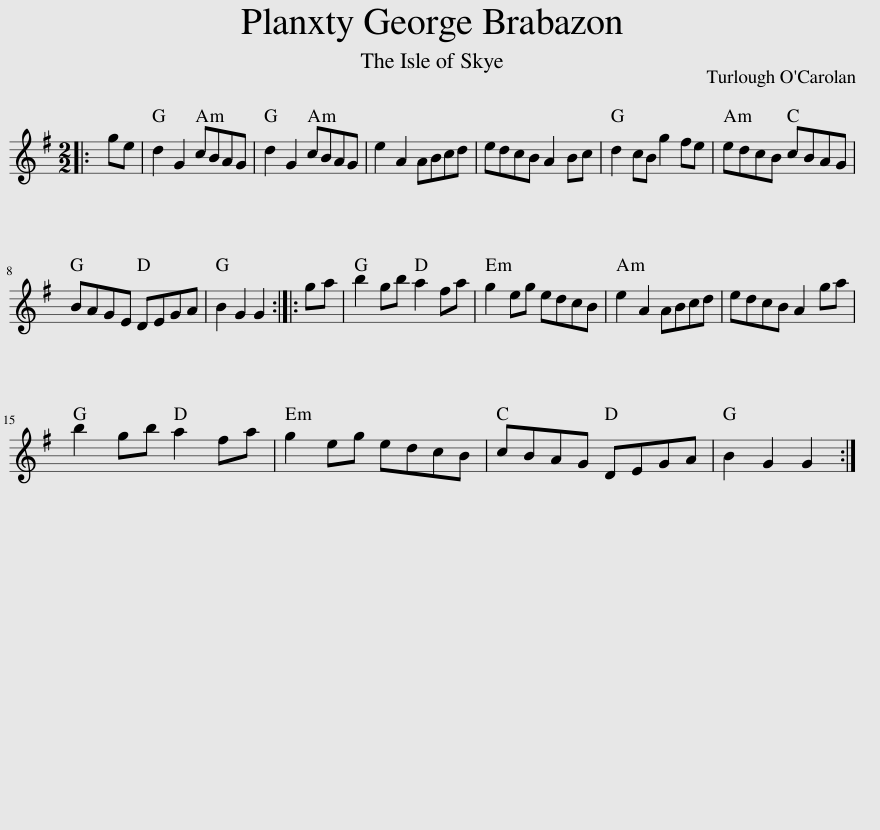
X:1
L:1/8
M:2/2
I:linebreak $
K:G
V:1 treble
V:1
|: ge | d2 G2 cBAG | d2 G2 cBAG | e2 A2 ABcd | edcB A2 Bc | %5
 d2 cB g2 fe | edcB cBAG |$ BAGE DEGA | B2 G2 G2 :: ga | %10
 b2 gb a2 fa | g2 eg edcB | e2 A2 ABcd | edcB A2 ga |$ b2 gb a2 fa | %15
 g2 eg edcB | cBAG DEGA | B2 G2 G2 :| %18
